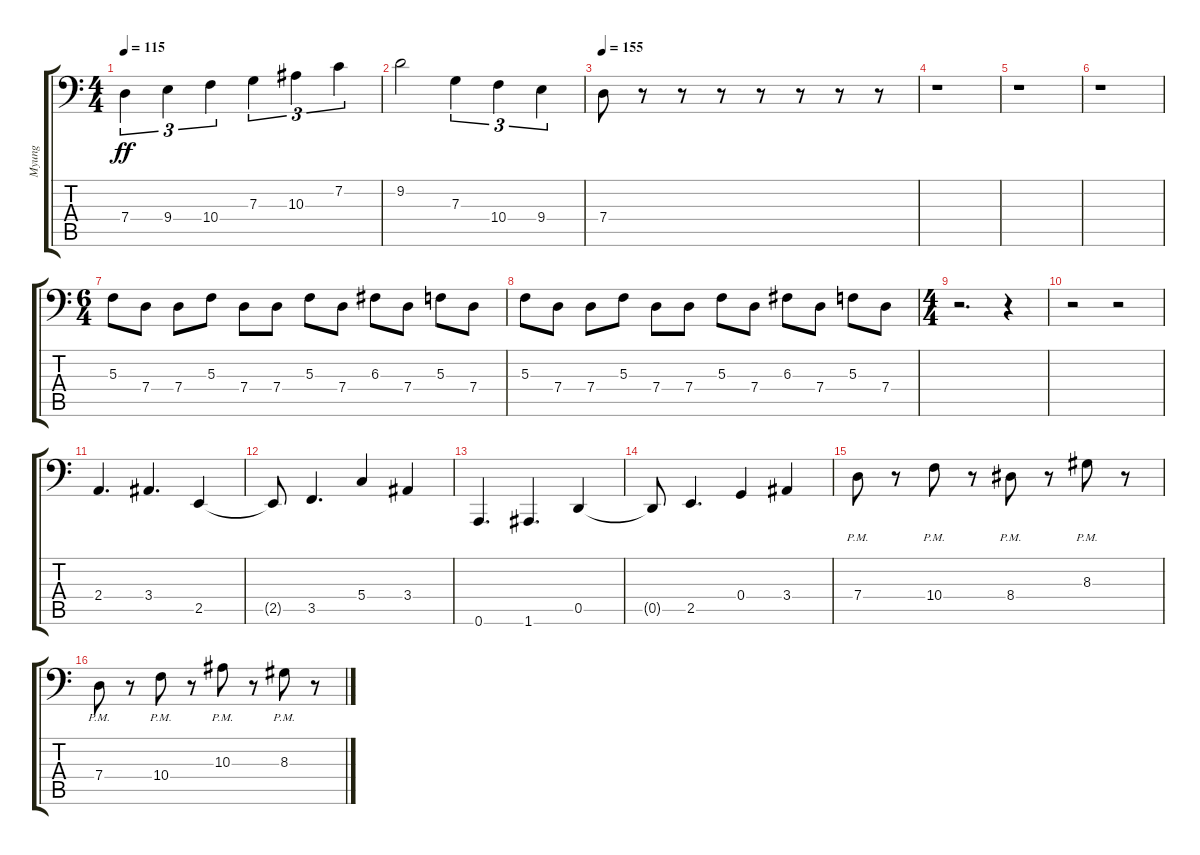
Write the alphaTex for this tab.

\track ("Myung" "Myung") {instrument electricbassfinger}
\staff {score tabs}
\tuning (Bb2 F2 C2 G1 D1 A0) {hide}
\ts (4 4)
\tempo 115
\clef f4
\ks c
7.4.4{tu (3 2) dy ff} 9.4.4{tu (3 2)} 10.4.4{tu (3 2)} 7.3.4{tu (3 2)} 10.3.4{tu (3 2)} 7.2.4{tu (3 2)} |
9.2.2 7.3.4{tu (3 2)} 10.4.4{tu (3 2)} 9.4.4{tu (3 2)} |
\tempo 155
7.4.8 r.8 r.8 r.8 r.8 r.8 r.8 r.8 |
r.1 |
r.1 |
r.1 |
\ts (6 4)
5.3.8 7.4.8 7.4.8 5.3.8 7.4.8 7.4.8 5.3.8 7.4.8 6.3.8 7.4.8 5.3.8 7.4.8 |
5.3.8 7.4.8 7.4.8 5.3.8 7.4.8 7.4.8 5.3.8 7.4.8 6.3.8 7.4.8 5.3.8 7.4.8 |
\ts (4 4)
r.2{d} r.4 |
r.2 r.2 |
2.4.4{d} 3.4.4{d} 2.5.4 |
2.5{t}.8 3.5.4{d} 5.4.4 3.4.4 |
0.6.4{d} 1.6.4{d} 0.5.4 |
0.5{t}.8 2.5.4{d} 0.4.4 3.4.4 |
7.4{pm}.8 r.8 10.4{pm}.8 r.8 8.4{pm}.8 r.8 8.3{pm}.8 r.8 |
7.4{pm}.8 r.8 10.4{pm}.8 r.8 10.3{pm}.8 r.8 8.3{pm}.8 r.8
